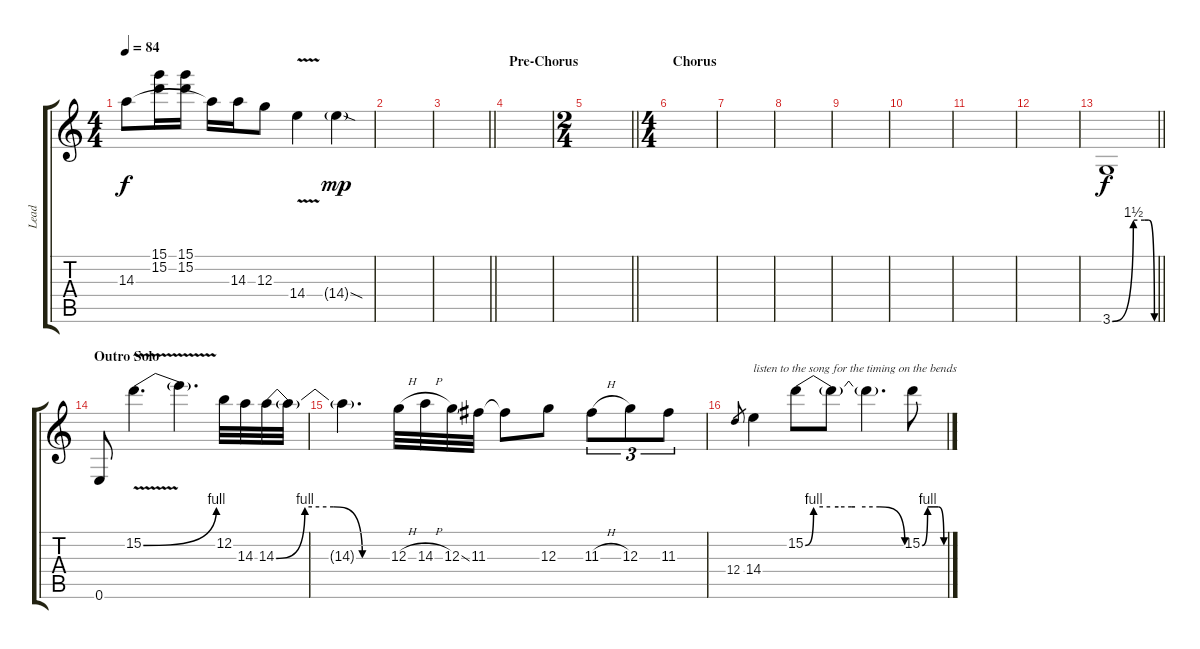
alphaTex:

\track ("Lead" "Lead") {instrument distortionguitar}
\staff {score tabs}
\tuning (E4 B3 G3 D3 A2 E2) {hide}
\ts (4 4)
\tempo 84
\clef g2
\ks c
14.3{t}.8{dy f} (15.1 15.2).16 (15.1 15.2).16 14.3{t}.16 14.3.16 12.3.8 14.4{v}.4 14.4{sod g}.4{dy mp} |
|
\barLineRight lightlight
|
\section ("" "Pre-Chorus")
|
\ts (2 4)
\barLineRight lightlight
|
\ts (4 4)
\section ("" "Chorus")
|
|
|
|
|
|
|
\barLineRight lightlight
3.6{be (custom 0 0 30 6 46 6 52 6 60 0)}.1{dy f} |
\section ("" "Outro Solo")
0.6.8 15.2{be (bend 0 0 60 4) v}.4{d} 15.2{t}.4{d} 12.2.32 14.3.32 14.3{be (custom 0 0 15 4 30 4 45 0 60 0)}.32 14.3{t}.32 |
14.3{t}.4{d} 12.3{h}.32 14.3{h}.32 12.3{ss}.32 11.3.32 11.3{t}.8 12.3.8 11.3{h}.8{tu (3 2)} 12.3.8{tu (3 2)} 11.3.8{tu (3 2)} |
12.4.8{gr} 14.4.4{txt "listen to the song for the timing on the bends"} 15.2{be (custom 0 0 5 4 15 4 20 4 28 4 30 4 45 4 60 0)}.8 15.2{t}.8 15.2{t}.4{d} 15.2{be (custom 0 0 15 4 30 4 45 4 60 0)}.8
